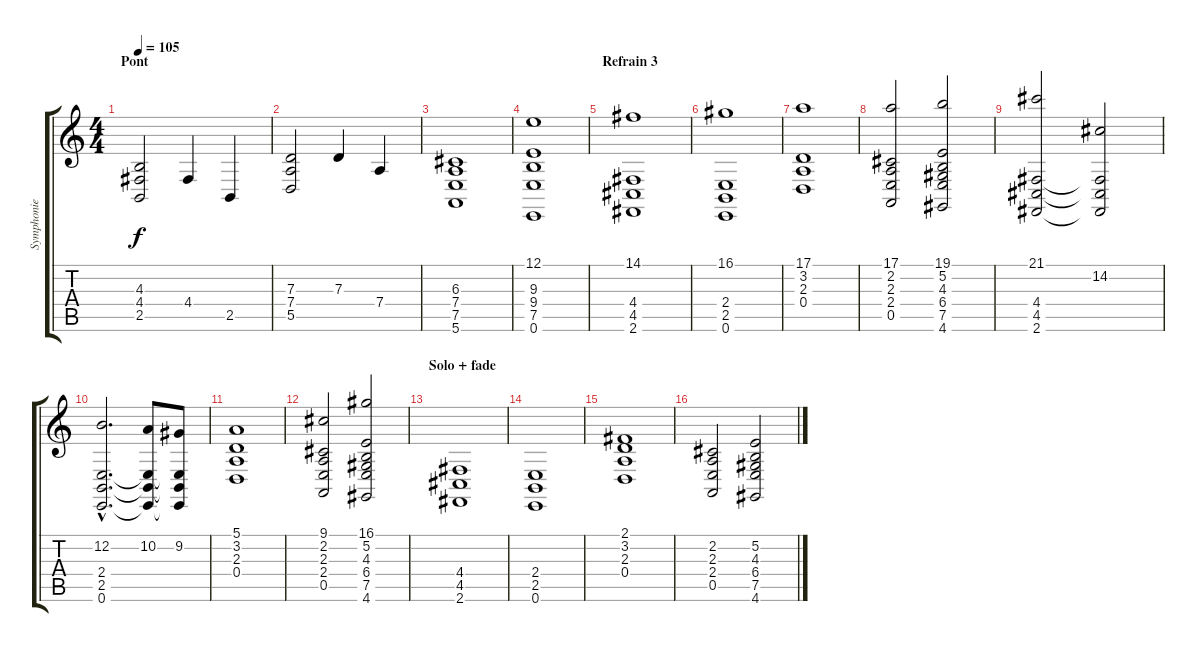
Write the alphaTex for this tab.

\track ("Symphonie" "Symphonie") {instrument stringensemble1}
\staff {score tabs}
\tuning (E4 B3 G3 D3 A2 E2) {hide}
\ts (4 4)
\section ("" "Pont")
\tempo 105
\clef g2
\ks c
(4.3 4.4 2.5).2{dy f} 4.4.4 2.5.4 |
(7.3 7.4 5.5).2 7.3.4 7.4.4 |
(6.3 7.4 7.5 5.6).1 |
(12.1 9.3 9.4 7.5 0.6).1 |
\section ("" "Refrain 3")
(14.1 4.4 4.5 2.6).1 |
(16.1 2.4 2.5 0.6).1 |
(17.1 3.2 2.3 0.4).1 |
(17.1 2.2 2.3 2.4 0.5).2 (19.1 5.2 4.3 6.4 7.5 4.6).2 |
(21.1 4.4 4.5 2.6).2 (14.2 4.4{t} 4.5{t} 2.6{t}).2 |
(12.2{hac} 2.4{hac} 2.5{hac} 0.6{hac}).2{d} (10.2 2.4{t} 2.5{t} 0.6{t}).8 (9.2 2.4{t} 2.5{t} 0.6{t}).8 |
(5.1 3.2 2.3 0.4).1 |
(9.1 2.2 2.3 2.4 0.5).2 (16.1 5.2 4.3 6.4 7.5 4.6).2 |
\section ("" "Solo + fade")
(4.4 4.5 2.6).1{volume 9} |
(2.4 2.5 0.6).1 |
(2.1 3.2 2.3 0.4).1 |
(2.2 2.3 2.4 0.5).2 (5.2 4.3 6.4 7.5 4.6).2
